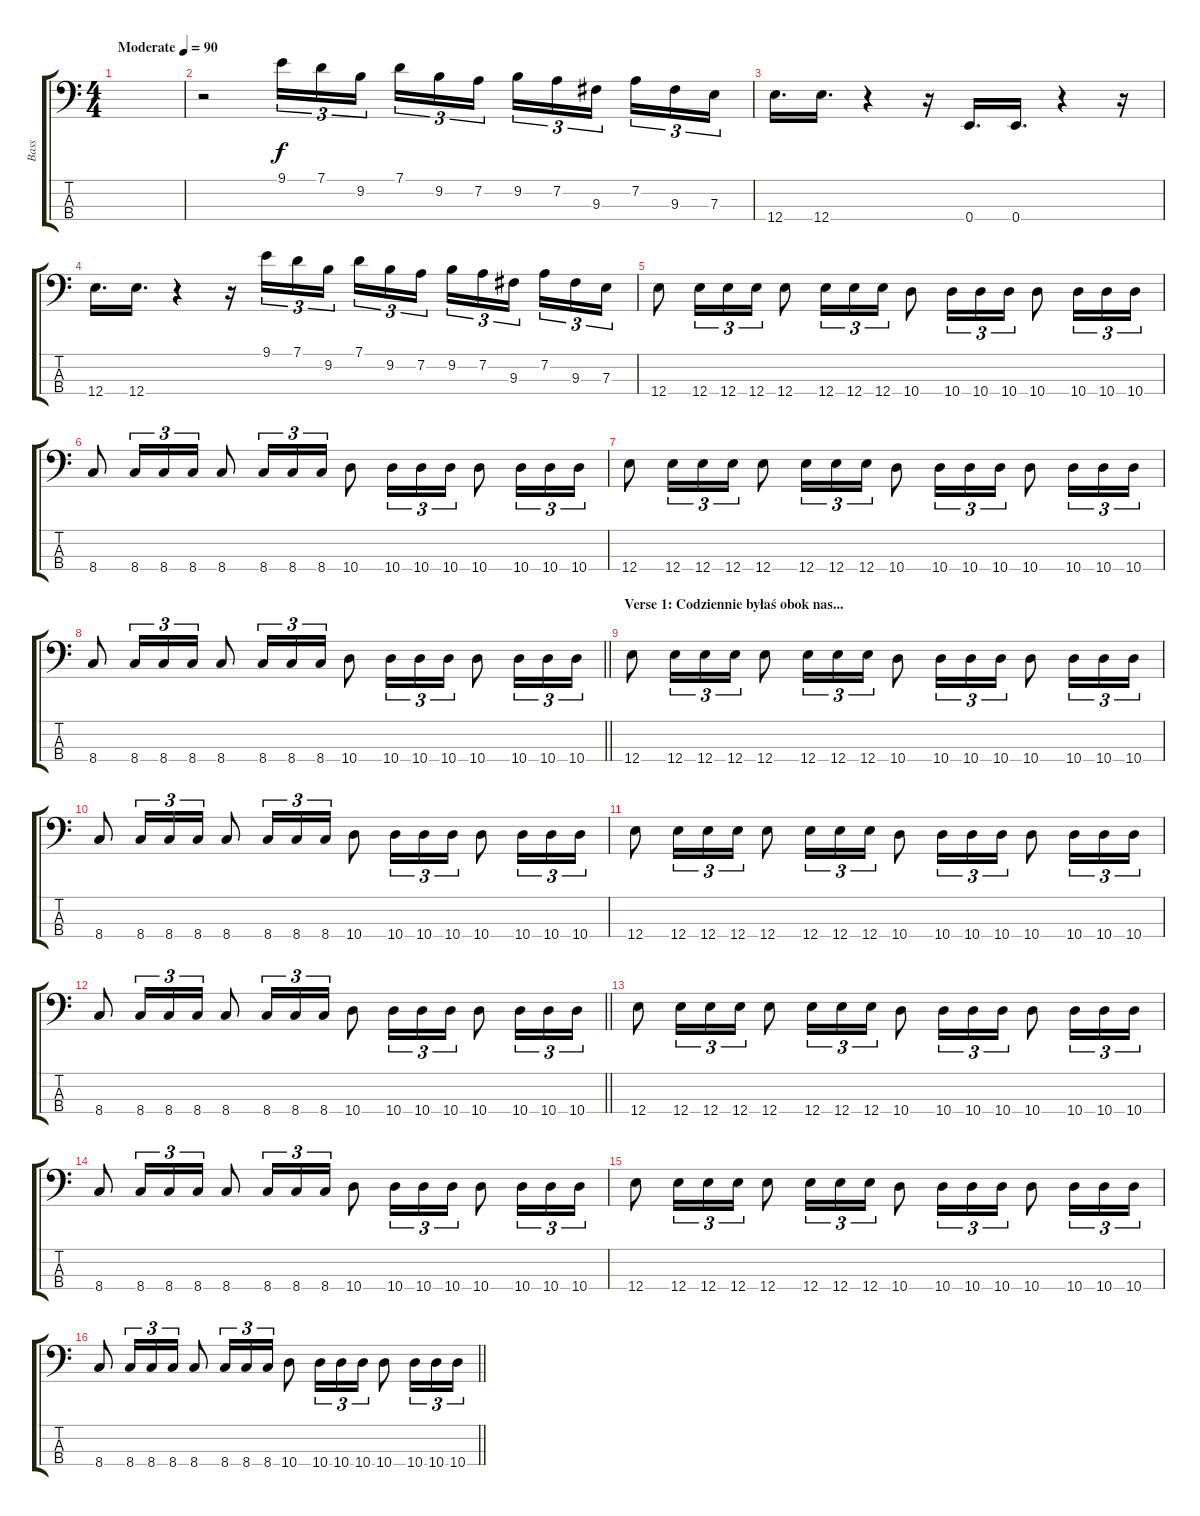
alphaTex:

\track ("Bass" "Bass") {instrument electricbasspick}
\staff {score tabs}
\tuning (G2 D2 A1 E1) {hide}
\ts (4 4)
\tempo (90 "Moderate")
\clef f4
\ks c
|
r.2 9.1.16{tu (3 2)} 7.1.16{tu (3 2)} 9.2.16{tu (3 2) beam splitsecondary} 7.1.16{tu (3 2)} 9.2.16{tu (3 2)} 7.2.16{tu (3 2)} 9.2.16{tu (3 2)} 7.2.16{tu (3 2)} 9.3.16{tu (3 2) beam splitsecondary} 7.2.16{tu (3 2)} 9.3.16{tu (3 2)} 7.3.16{tu (3 2)} |
12.4.16{d} 12.4.16{d} r.4 r.16 0.4.16{d} 0.4.16{d} r.4 r.16 |
12.4.16{d} 12.4.16{d} r.4 r.16 9.1.16{tu (3 2)} 7.1.16{tu (3 2)} 9.2.16{tu (3 2) beam splitsecondary} 7.1.16{tu (3 2)} 9.2.16{tu (3 2)} 7.2.16{tu (3 2)} 9.2.16{tu (3 2)} 7.2.16{tu (3 2)} 9.3.16{tu (3 2) beam splitsecondary} 7.2.16{tu (3 2)} 9.3.16{tu (3 2)} 7.3.16{tu (3 2)} |
12.4.8 12.4.16{tu (3 2)} 12.4.16{tu (3 2)} 12.4.16{tu (3 2)} 12.4.8 12.4.16{tu (3 2)} 12.4.16{tu (3 2)} 12.4.16{tu (3 2)} 10.4.8 10.4.16{tu (3 2)} 10.4.16{tu (3 2)} 10.4.16{tu (3 2)} 10.4.8 10.4.16{tu (3 2)} 10.4.16{tu (3 2)} 10.4.16{tu (3 2)} |
8.4.8 8.4.16{tu (3 2)} 8.4.16{tu (3 2)} 8.4.16{tu (3 2)} 8.4.8 8.4.16{tu (3 2)} 8.4.16{tu (3 2)} 8.4.16{tu (3 2)} 10.4.8 10.4.16{tu (3 2)} 10.4.16{tu (3 2)} 10.4.16{tu (3 2)} 10.4.8 10.4.16{tu (3 2)} 10.4.16{tu (3 2)} 10.4.16{tu (3 2)} |
12.4.8 12.4.16{tu (3 2)} 12.4.16{tu (3 2)} 12.4.16{tu (3 2)} 12.4.8 12.4.16{tu (3 2)} 12.4.16{tu (3 2)} 12.4.16{tu (3 2)} 10.4.8 10.4.16{tu (3 2)} 10.4.16{tu (3 2)} 10.4.16{tu (3 2)} 10.4.8 10.4.16{tu (3 2)} 10.4.16{tu (3 2)} 10.4.16{tu (3 2)} |
\barLineRight lightlight
8.4.8 8.4.16{tu (3 2)} 8.4.16{tu (3 2)} 8.4.16{tu (3 2)} 8.4.8 8.4.16{tu (3 2)} 8.4.16{tu (3 2)} 8.4.16{tu (3 2)} 10.4.8 10.4.16{tu (3 2)} 10.4.16{tu (3 2)} 10.4.16{tu (3 2)} 10.4.8 10.4.16{tu (3 2)} 10.4.16{tu (3 2)} 10.4.16{tu (3 2)} |
\section ("" "Verse 1: Codziennie byłaś obok nas...")
12.4.8 12.4.16{tu (3 2)} 12.4.16{tu (3 2)} 12.4.16{tu (3 2)} 12.4.8 12.4.16{tu (3 2)} 12.4.16{tu (3 2)} 12.4.16{tu (3 2)} 10.4.8 10.4.16{tu (3 2)} 10.4.16{tu (3 2)} 10.4.16{tu (3 2)} 10.4.8 10.4.16{tu (3 2)} 10.4.16{tu (3 2)} 10.4.16{tu (3 2)} |
8.4.8 8.4.16{tu (3 2)} 8.4.16{tu (3 2)} 8.4.16{tu (3 2)} 8.4.8 8.4.16{tu (3 2)} 8.4.16{tu (3 2)} 8.4.16{tu (3 2)} 10.4.8 10.4.16{tu (3 2)} 10.4.16{tu (3 2)} 10.4.16{tu (3 2)} 10.4.8 10.4.16{tu (3 2)} 10.4.16{tu (3 2)} 10.4.16{tu (3 2)} |
12.4.8 12.4.16{tu (3 2)} 12.4.16{tu (3 2)} 12.4.16{tu (3 2)} 12.4.8 12.4.16{tu (3 2)} 12.4.16{tu (3 2)} 12.4.16{tu (3 2)} 10.4.8 10.4.16{tu (3 2)} 10.4.16{tu (3 2)} 10.4.16{tu (3 2)} 10.4.8 10.4.16{tu (3 2)} 10.4.16{tu (3 2)} 10.4.16{tu (3 2)} |
\barLineRight lightlight
8.4.8 8.4.16{tu (3 2)} 8.4.16{tu (3 2)} 8.4.16{tu (3 2)} 8.4.8 8.4.16{tu (3 2)} 8.4.16{tu (3 2)} 8.4.16{tu (3 2)} 10.4.8 10.4.16{tu (3 2)} 10.4.16{tu (3 2)} 10.4.16{tu (3 2)} 10.4.8 10.4.16{tu (3 2)} 10.4.16{tu (3 2)} 10.4.16{tu (3 2)} |
12.4.8 12.4.16{tu (3 2)} 12.4.16{tu (3 2)} 12.4.16{tu (3 2)} 12.4.8 12.4.16{tu (3 2)} 12.4.16{tu (3 2)} 12.4.16{tu (3 2)} 10.4.8 10.4.16{tu (3 2)} 10.4.16{tu (3 2)} 10.4.16{tu (3 2)} 10.4.8 10.4.16{tu (3 2)} 10.4.16{tu (3 2)} 10.4.16{tu (3 2)} |
8.4.8 8.4.16{tu (3 2)} 8.4.16{tu (3 2)} 8.4.16{tu (3 2)} 8.4.8 8.4.16{tu (3 2)} 8.4.16{tu (3 2)} 8.4.16{tu (3 2)} 10.4.8 10.4.16{tu (3 2)} 10.4.16{tu (3 2)} 10.4.16{tu (3 2)} 10.4.8 10.4.16{tu (3 2)} 10.4.16{tu (3 2)} 10.4.16{tu (3 2)} |
12.4.8 12.4.16{tu (3 2)} 12.4.16{tu (3 2)} 12.4.16{tu (3 2)} 12.4.8 12.4.16{tu (3 2)} 12.4.16{tu (3 2)} 12.4.16{tu (3 2)} 10.4.8 10.4.16{tu (3 2)} 10.4.16{tu (3 2)} 10.4.16{tu (3 2)} 10.4.8 10.4.16{tu (3 2)} 10.4.16{tu (3 2)} 10.4.16{tu (3 2)} |
\barLineRight lightlight
8.4.8 8.4.16{tu (3 2)} 8.4.16{tu (3 2)} 8.4.16{tu (3 2)} 8.4.8 8.4.16{tu (3 2)} 8.4.16{tu (3 2)} 8.4.16{tu (3 2)} 10.4.8 10.4.16{tu (3 2)} 10.4.16{tu (3 2)} 10.4.16{tu (3 2)} 10.4.8 10.4.16{tu (3 2)} 10.4.16{tu (3 2)} 10.4.16{tu (3 2)}
